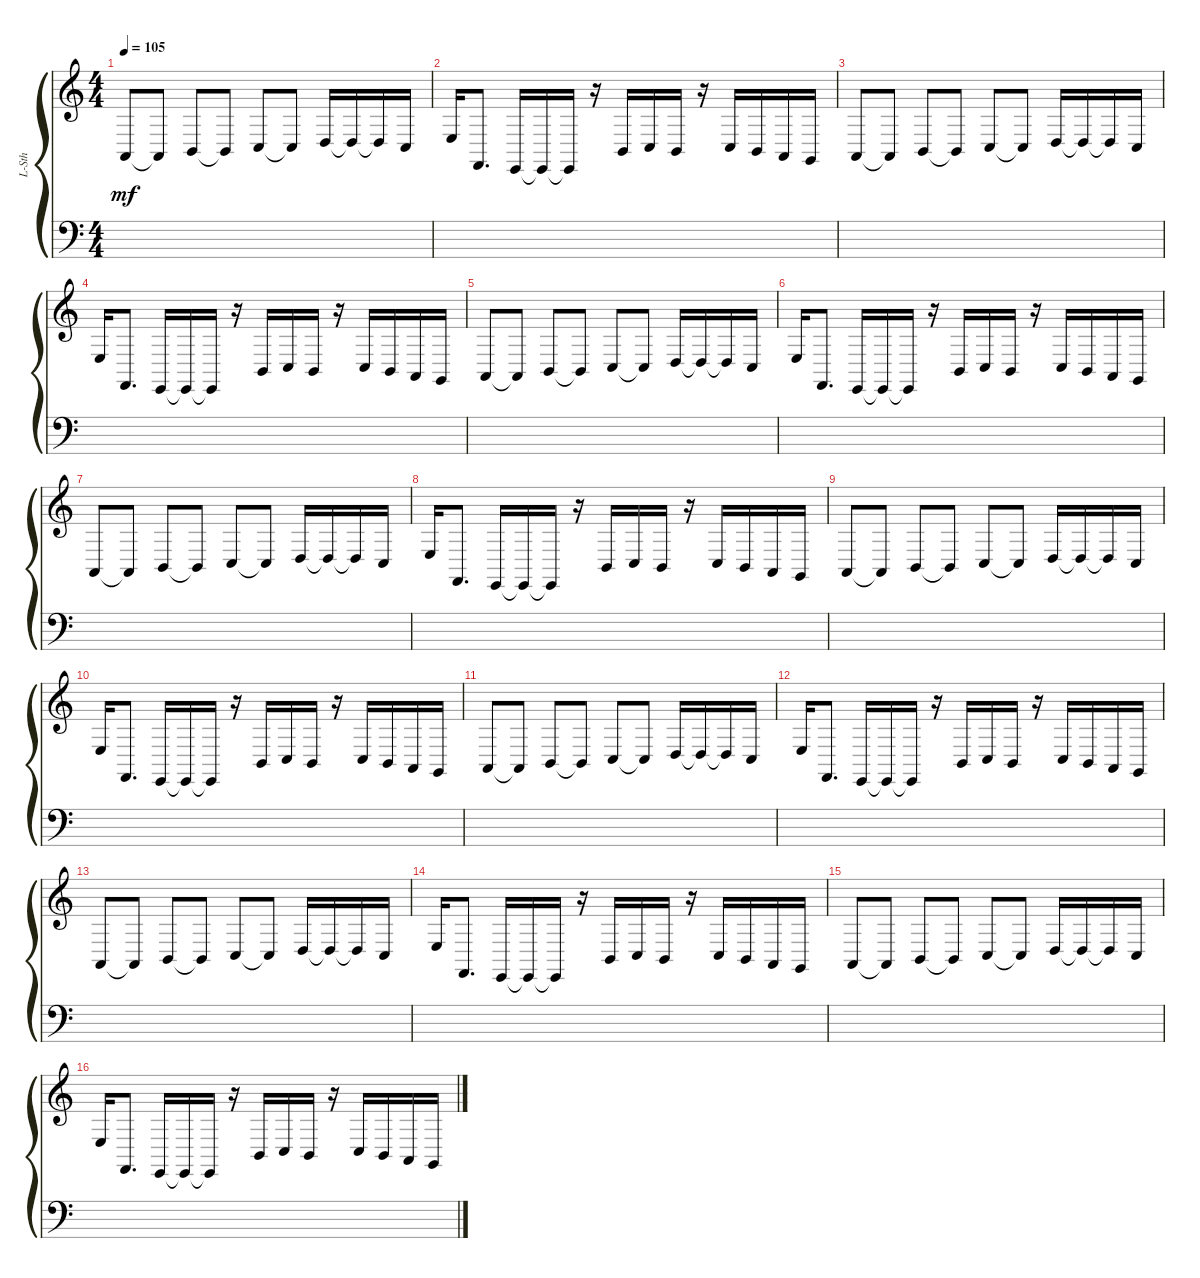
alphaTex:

\defaultSystemsLayout 4
\bracketExtendMode groupsimilarinstruments
\otherSystemsTrackNameOrientation horizontal
\track ("Mr. Hammer" "L-Sth") {instrument lead7fifths}
\staff {score}
\tuning (E4 B3 G3 D3 A2 E2)
\ts (4 4)
\tempo 105
\clef g2
\ks c
0.5.8{dy mf} 0.5{t}.8 2.5.8 2.5{t}.8 3.5.8 3.5{t}.8 0.4.16 0.4{t}.16 0.4{t}.16 3.5.16 |
2.4.16 1.6.8{d} 0.6.16 0.6{t}.16 0.6{t}.16 r.16 2.5.16 3.5.16 2.5.16 r.16 8.6.16 7.6.16 5.6.16 3.6.16 |
0.5.8 0.5{t}.8 2.5.8 2.5{t}.8 3.5.8 3.5{t}.8 0.4.16 0.4{t}.16 0.4{t}.16 3.5.16 |
2.4.16 1.6.8{d} 0.6.16 0.6{t}.16 0.6{t}.16 r.16 2.5.16 3.5.16 2.5.16 r.16 8.6.16 7.6.16 5.6.16 3.6.16 |
0.5.8 0.5{t}.8 2.5.8 2.5{t}.8 3.5.8 3.5{t}.8 0.4.16 0.4{t}.16 0.4{t}.16 3.5.16 |
2.4.16 1.6.8{d} 0.6.16 0.6{t}.16 0.6{t}.16 r.16 2.5.16 3.5.16 2.5.16 r.16 8.6.16 7.6.16 5.6.16 3.6.16 |
0.5.8 0.5{t}.8 2.5.8 2.5{t}.8 3.5.8 3.5{t}.8 0.4.16 0.4{t}.16 0.4{t}.16 3.5.16 |
2.4.16 1.6.8{d} 0.6.16 0.6{t}.16 0.6{t}.16 r.16 2.5.16 3.5.16 2.5.16 r.16 8.6.16 7.6.16 5.6.16 3.6.16 |
0.5.8 0.5{t}.8 2.5.8 2.5{t}.8 3.5.8 3.5{t}.8 0.4.16 0.4{t}.16 0.4{t}.16 3.5.16 |
2.4.16 1.6.8{d} 0.6.16 0.6{t}.16 0.6{t}.16 r.16 2.5.16 3.5.16 2.5.16 r.16 8.6.16 7.6.16 5.6.16 3.6.16 |
0.5.8 0.5{t}.8 2.5.8 2.5{t}.8 3.5.8 3.5{t}.8 0.4.16 0.4{t}.16 0.4{t}.16 3.5.16 |
2.4.16 1.6.8{d} 0.6.16 0.6{t}.16 0.6{t}.16 r.16 2.5.16 3.5.16 2.5.16 r.16 8.6.16 7.6.16 5.6.16 3.6.16 |
0.5.8 0.5{t}.8 2.5.8 2.5{t}.8 3.5.8 3.5{t}.8 0.4.16 0.4{t}.16 0.4{t}.16 3.5.16 |
2.4.16 1.6.8{d} 0.6.16 0.6{t}.16 0.6{t}.16 r.16 2.5.16 3.5.16 2.5.16 r.16 8.6.16 7.6.16 5.6.16 3.6.16 |
0.5.8 0.5{t}.8 2.5.8 2.5{t}.8 3.5.8 3.5{t}.8 0.4.16 0.4{t}.16 0.4{t}.16 3.5.16 |
2.4.16 1.6.8{d} 0.6.16 0.6{t}.16 0.6{t}.16 r.16 2.5.16 3.5.16 2.5.16 r.16 8.6.16 7.6.16 5.6.16 3.6.16
\staff {score}
\tuning (E4 B3 G3 D3 A2 E2)
\clef f4
\ottava regular
\simile none
\ks c
|
|
|
|
|
|
|
|
|
|
|
|
|
|
|
